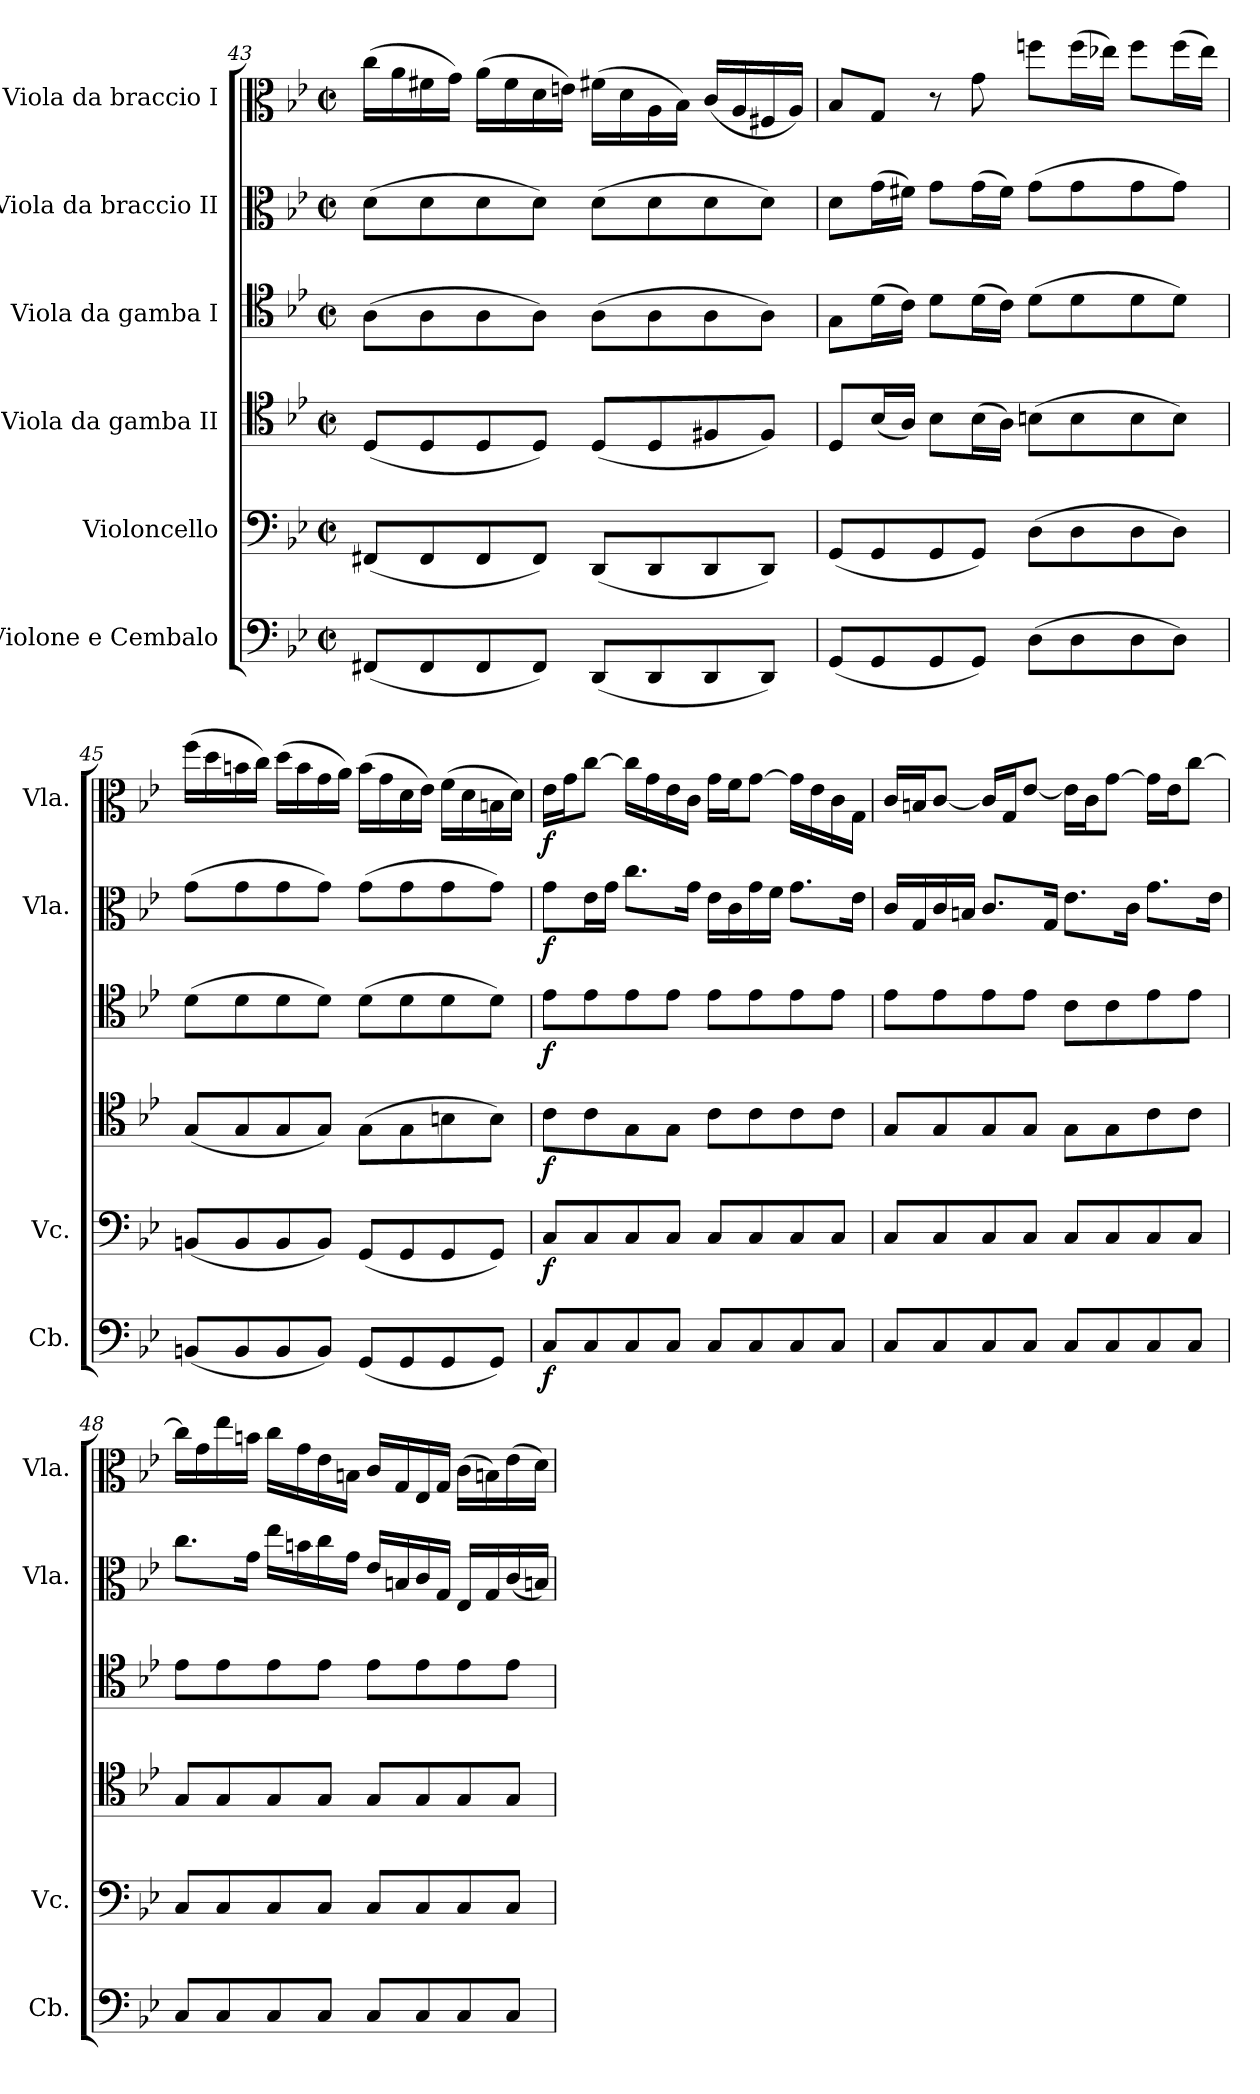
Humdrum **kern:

**kern	**dynam	**kern	**dynam	**kern	**dynam	**kern	**dynam	**kern	**dynam	**kern	**dynam
*part6	*part6	*part5	*part5	*part4	*part4	*part3	*part3	*part2	*part2	*part1	*part1
*staff6	*staff6	*staff5	*staff5	*staff4	*staff4	*staff3	*staff3	*staff2	*staff2	*staff1	*staff1
*I"Violone e Cembalo	*	*I"Violoncello	*	*I"Viola da gamba II	*	*I"Viola da gamba I	*	*I"Viola da braccio II	*	*I"Viola da braccio I	*
*I'Cb.	*	*I'Vc.	*	*	*	*	*	*I'Vla.	*	*I'Vla.	*
*clefF4	*	*clefF4	*	*clefC4	*	*clefC4	*	*clefC3	*	*clefC3	*
*ITrd7c12	*	*	*	*	*	*	*	*	*	*	*
*k[b-e-]	*	*k[b-e-]	*	*k[b-e-]	*	*k[b-e-]	*	*k[b-e-]	*	*k[b-e-]	*
*B-:	*	*B-:	*	*B-:	*	*B-:	*	*B-:	*	*B-:	*
*M2/2	*	*M2/2	*	*M2/2	*	*M2/2	*	*M2/2	*	*M2/2	*
*met(c|)	*	*met(c|)	*	*met(c|)	*	*met(c|)	*	*met(c|)	*	*met(c|)	*
=43	=43	=43	=43	=43	=43	=43	=43	=43	=43	=43	=43
(8FFF#Xi/L	.	(8FF#Xi/L	.	(8Di/L	.	(8Ai\L	.	(8di\L	.	(16cci\LL	.
.	.	.	.	.	.	.	.	.	.	16ai\	.
8FFF#i/	.	8FF#i/	.	8Di/	.	8Ai\	.	8di\	.	16f#Xi\	.
.	.	.	.	.	.	.	.	.	.	16gi\JJ)	.
8FFF#i/	.	8FF#i/	.	8Di/	.	8Ai\	.	8di\	.	(16ai\LL	.
.	.	.	.	.	.	.	.	.	.	16f#i\	.
8FFF#i/J)	.	8FF#i/J)	.	8Di/J)	.	8Ai\J)	.	8di\J)	.	16di\	.
.	.	.	.	.	.	.	.	.	.	16eni\JJ)	.
(8DDDi/L	.	(8DDi/L	.	(8Di/L	.	(8Ai\L	.	(8di\L	.	(16f#Xi\LL	.
.	.	.	.	.	.	.	.	.	.	16di\	.
8DDDi/	.	8DDi/	.	8Di/	.	8Ai\	.	8di\	.	16Ai\	.
.	.	.	.	.	.	.	.	.	.	16B-i\JJ)	.
8DDDi/	.	8DDi/	.	8F#Xi/	.	8Ai\	.	8di\	.	(16ci/LL	.
.	.	.	.	.	.	.	.	.	.	16Ai/	.
8DDDi/J)	.	8DDi/J)	.	8F#i/J)	.	8Ai\J)	.	8di\J)	.	16F#Xi/	.
.	.	.	.	.	.	.	.	.	.	16Ai/JJ)	.
!!LO:LB:g=z
=44	=44	=44	=44	=44	=44	=44	=44	=44	=44	=44	=44
(8GGGi/L	.	(8GGi/L	.	8Di/L	.	8Gi\L	.	8di\L	.	8B-i/L	.
8GGGi/	.	8GGi/	.	(16B-i/L	.	(16di\L	.	(16gi\L	.	8Gi/J	.
.	.	.	.	16Ai/JJ)	.	16ci\JJ)	.	16f#Xi\JJ)	.	.	.
8GGGi/	.	8GGi/	.	8B-i\L	.	8di\L	.	8gi\L	.	8r	.
8GGGi/J)	.	8GGi/J)	.	(16B-i\L	.	(16di\L	.	(16gi\L	.	8gi\	.
.	.	.	.	16Ai\JJ)	.	16ci\JJ)	.	16f#i\JJ)	.	.	.
(8DDi\L	.	(8Di\L	.	(8Bni\L	.	(8di\L	.	(8gi\L	.	8ffni\L	.
8DDi\	.	8Di\	.	8Bi\	.	8di\	.	8gi\	.	(16ffi\L	.
.	.	.	.	.	.	.	.	.	.	16ee-Xi\JJ)	.
8DDi\	.	8Di\	.	8Bi\	.	8di\	.	8gi\	.	8ffi\L	.
8DDi\J)	.	8Di\J)	.	8Bi\J)	.	8di\J)	.	8gi\J)	.	(16ffi\L	.
.	.	.	.	.	.	.	.	.	.	16ee-i\JJ)	.
=45	=45	=45	=45	=45	=45	=45	=45	=45	=45	=45	=45
(8BBBni/L	.	(8BBni/L	.	(8Gi/L	.	(8di\L	.	(8gi\L	.	(16ffi\LL	.
.	.	.	.	.	.	.	.	.	.	16ddi\	.
8BBBi/	.	8BBi/	.	8Gi/	.	8di\	.	8gi\	.	16bni\	.
.	.	.	.	.	.	.	.	.	.	16cci\JJ)	.
8BBBi/	.	8BBi/	.	8Gi/	.	8di\	.	8gi\	.	(16ddi\LL	.
.	.	.	.	.	.	.	.	.	.	16bi\	.
8BBBi/J)	.	8BBi/J)	.	8Gi/J)	.	8di\J)	.	8gi\J)	.	16gi\	.
.	.	.	.	.	.	.	.	.	.	16ai\JJ)	.
(8GGGi/L	.	(8GGi/L	.	(8Gi\L	.	(8di\L	.	(8gi\L	.	(16bi\LL	.
.	.	.	.	.	.	.	.	.	.	16gi\	.
8GGGi/	.	8GGi/	.	8Gi\	.	8di\	.	8gi\	.	16di\	.
.	.	.	.	.	.	.	.	.	.	16e-i\JJ)	.
8GGGi/	.	8GGi/	.	8Bni\	.	8di\	.	8gi\	.	(16fi\LL	.
.	.	.	.	.	.	.	.	.	.	16di\	.
8GGGi/J)	.	8GGi/J)	.	8Bi\J)	.	8di\J)	.	8gi\J)	.	16Bni\	.
.	.	.	.	.	.	.	.	.	.	16di\JJ)	.
=46	=46	=46	=46	=46	=46	=46	=46	=46	=46	=46	=46
8CCi/L	f	8Ci/L	f	8ci\L	f	8e-i\L	f	8gi\L	f	16e-i\LL	f
.	.	.	.	.	.	.	.	.	.	16gi\J	.
8CCi/	.	8Ci/	.	8ci\	.	8e-i\	.	16e-i\L	.	[8cci\J	.
.	.	.	.	.	.	.	.	16gi\JJ	.	.	.
8CCi/	.	8Ci/	.	8Gi\	.	8e-i\	.	8.cci\L	.	16cci\LL]	.
.	.	.	.	.	.	.	.	.	.	16gi\	.
8CCi/J	.	8Ci/J	.	8Gi\J	.	8e-i\J	.	.	.	16e-i\	.
.	.	.	.	.	.	.	.	16gi\Jk	.	16ci\JJ	.
8CCi/L	.	8Ci/L	.	8ci\L	.	8e-i\L	.	16e-i\LL	.	16gi\LL	.
.	.	.	.	.	.	.	.	16ci\	.	16fi\J	.
8CCi/	.	8Ci/	.	8ci\	.	8e-i\	.	16gi\	.	[8gi\J	.
.	.	.	.	.	.	.	.	16fi\JJ	.	.	.
8CCi/	.	8Ci/	.	8ci\	.	8e-i\	.	8.gi\L	.	16gi\LL]	.
.	.	.	.	.	.	.	.	.	.	16e-i\	.
8CCi/J	.	8Ci/J	.	8ci\J	.	8e-i\J	.	.	.	16ci\	.
.	.	.	.	.	.	.	.	16e-i\Jk	.	16Gi\JJ	.
=47	=47	=47	=47	=47	=47	=47	=47	=47	=47	=47	=47
8CCi/L	.	8Ci/L	.	8Gi/L	.	8e-i\L	.	16ci/LL	.	16ci/LL	.
.	.	.	.	.	.	.	.	16Gi/	.	16Bni/J	.
8CCi/	.	8Ci/	.	8Gi/	.	8e-i\	.	16ci/	.	[8ci/J	.
.	.	.	.	.	.	.	.	16Bni/JJ	.	.	.
8CCi/	.	8Ci/	.	8Gi/	.	8e-i\	.	8.ci/L	.	16ci/LL]	.
.	.	.	.	.	.	.	.	.	.	16Gi/J	.
8CCi/J	.	8Ci/J	.	8Gi/J	.	8e-i\J	.	.	.	[8e-i/J	.
.	.	.	.	.	.	.	.	16Gi/Jk	.	.	.
8CCi/L	.	8Ci/L	.	8Gi\L	.	8ci\L	.	8.e-i\L	.	16e-i\LL]	.
.	.	.	.	.	.	.	.	.	.	16ci\J	.
8CCi/	.	8Ci/	.	8Gi\	.	8ci\	.	.	.	[8gi\J	.
.	.	.	.	.	.	.	.	16ci\Jk	.	.	.
8CCi/	.	8Ci/	.	8ci\	.	8e-i\	.	8.gi\L	.	16gi\LL]	.
.	.	.	.	.	.	.	.	.	.	16e-i\J	.
8CCi/J	.	8Ci/J	.	8ci\J	.	8e-i\J	.	.	.	[8cci\J	.
.	.	.	.	.	.	.	.	16e-i\Jk	.	.	.
!!LO:PB:g=z
=48	=48	=48	=48	=48	=48	=48	=48	=48	=48	=48	=48
8CCi/L	.	8Ci/L	.	8Gi/L	.	8e-i\L	.	8.cci\L	.	16cci\LL]	.
.	.	.	.	.	.	.	.	.	.	16gi\	.
8CCi/	.	8Ci/	.	8Gi/	.	8e-i\	.	.	.	16ee-i\	.
.	.	.	.	.	.	.	.	16gi\Jk	.	16bni\JJ	.
8CCi/	.	8Ci/	.	8Gi/	.	8e-i\	.	16ee-i\LL	.	16cci\LL	.
.	.	.	.	.	.	.	.	16bni\	.	16gi\	.
8CCi/J	.	8Ci/J	.	8Gi/J	.	8e-i\J	.	16cci\	.	16e-i\	.
.	.	.	.	.	.	.	.	16gi\JJ	.	16Bni\JJ	.
8CCi/L	.	8Ci/L	.	8Gi/L	.	8e-i\L	.	16e-i/LL	.	16ci/LL	.
.	.	.	.	.	.	.	.	16Bni/	.	16Gi/	.
8CCi/	.	8Ci/	.	8Gi/	.	8e-i\	.	16ci/	.	16E-i/	.
.	.	.	.	.	.	.	.	16Gi/JJ	.	16Gi/JJ	.
8CCi/	.	8Ci/	.	8Gi/	.	8e-i\	.	16E-i/LL	.	(16ci\LL	.
.	.	.	.	.	.	.	.	16Gi/	.	16Bni\)	.
8CCi/J	.	8Ci/J	.	8Gi/J	.	8e-i\J	.	(16ci/	.	(16e-i\	.
.	.	.	.	.	.	.	.	16Bni/JJ)	.	16di\JJ)	.
=	=	=	=	=	=	=	=	=	=	=	=
*-	*-	*-	*-	*-	*-	*-	*-	*-	*-	*-	*-
